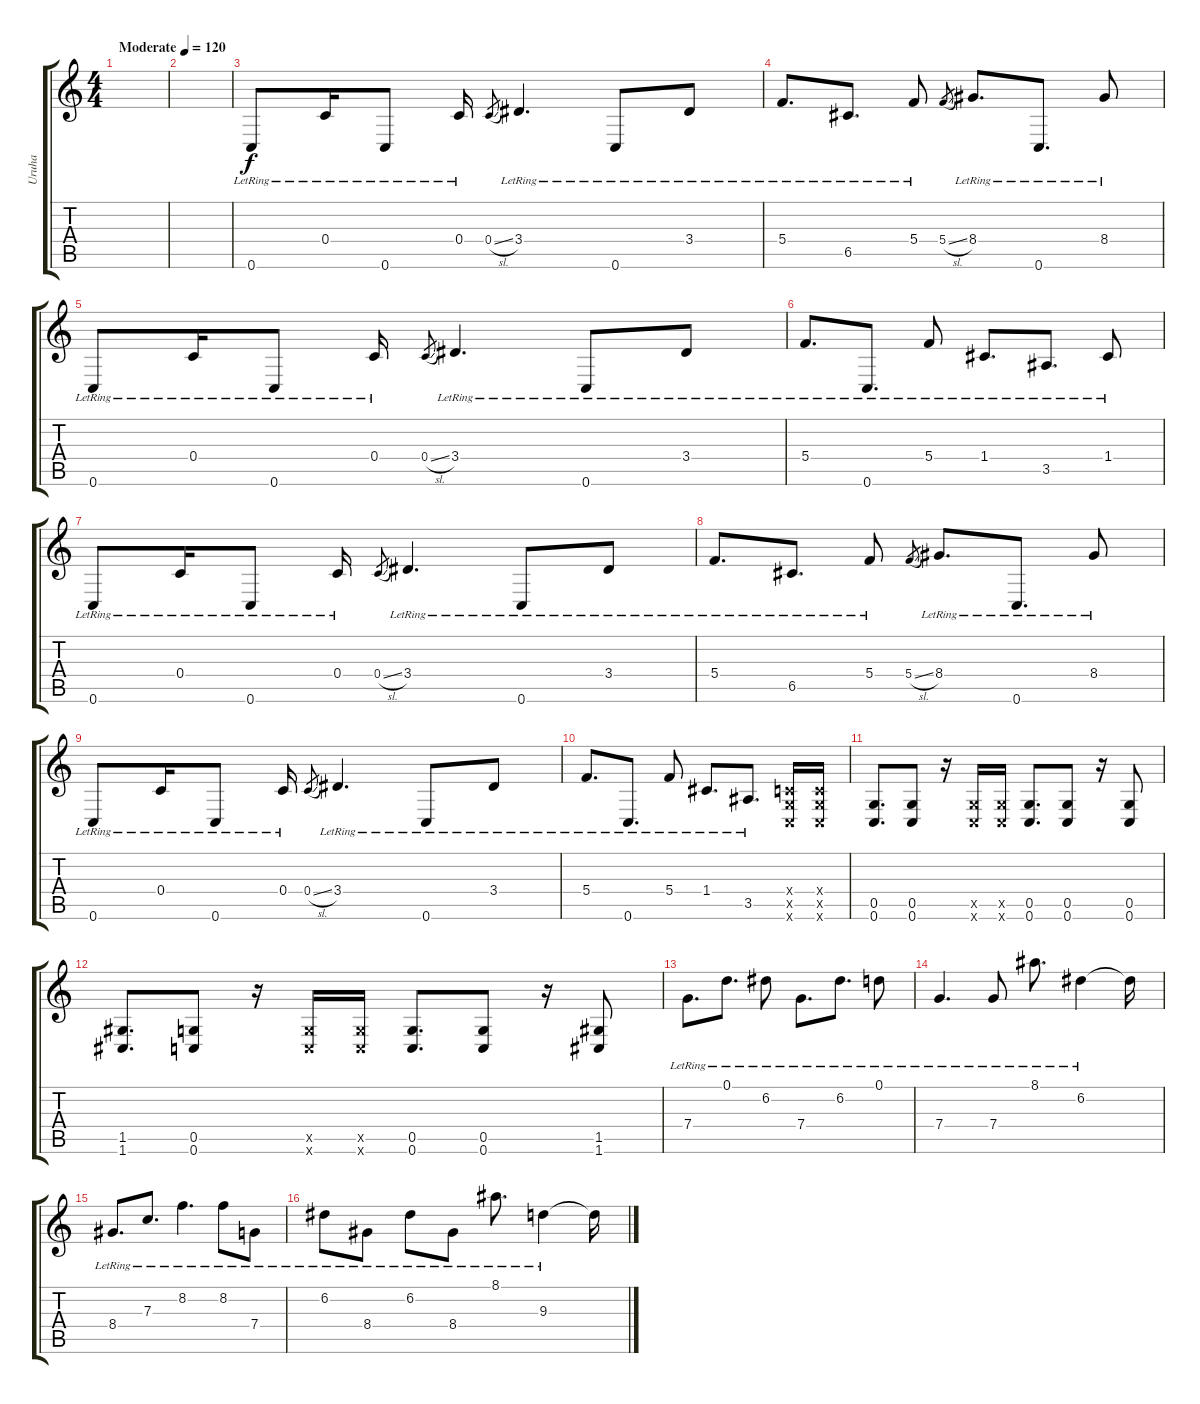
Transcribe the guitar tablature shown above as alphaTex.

\track ("Uruha" "Uruha") {instrument electricguitarclean}
\staff {score tabs}
\tuning (D4 A3 F3 C3 G2 C2) {hide}
\ts (4 4)
\tempo (120 "Moderate")
\clef g2
\ks c
|
|
0.6{lr}.8 0.4{lr}.16 0.6{lr}.8 0.4{lr}.16 0.4{sl}.8{gr} 3.4{lr}.4{d} 0.6{lr}.8 3.4{lr}.8 |
5.4{lr}.8{d} 6.5{lr}.8{d} 5.4{lr}.8 5.4{sl}.8{gr} 8.4{lr}.8{d} 0.6{lr}.8{d} 8.4{lr}.8 |
0.6{lr}.8 0.4{lr}.16 0.6{lr}.8 0.4{lr}.16 0.4{sl}.8{gr} 3.4{lr}.4{d} 0.6{lr}.8 3.4{lr}.8 |
5.4{lr}.8{d} 0.6{lr}.8{d} 5.4{lr}.8 1.4{lr}.8{d} 3.5{lr}.8{d} 1.4{lr}.8 |
0.6{lr}.8 0.4{lr}.16 0.6{lr}.8 0.4{lr}.16 0.4{sl}.8{gr} 3.4{lr}.4{d} 0.6{lr}.8 3.4{lr}.8 |
5.4{lr}.8{d} 6.5{lr}.8{d} 5.4{lr}.8 5.4{sl}.8{gr} 8.4{lr}.8{d} 0.6{lr}.8{d} 8.4{lr}.8 |
0.6{lr}.8 0.4{lr}.16 0.6{lr}.8 0.4{lr}.16 0.4{sl}.8{gr} 3.4{lr}.4{d} 0.6{lr}.8 3.4{lr}.8 |
5.4{lr}.8{d} 0.6{lr}.8{d} 5.4{lr}.8 1.4{lr}.8{d} 3.5{lr}.8{d} (0.4{x} 0.5{x} 0.6{x}).16{instrument overdrivenguitar} (0.4{x} 0.5{x} 0.6{x}).16 |
(0.5 0.6).8{d} (0.5 0.6).8 r.16 (0.5{x} 0.6{x}).16 (0.5{x} 0.6{x}).16 (0.5 0.6).8{d} (0.5 0.6).8 r.16 (0.5 0.6).8 |
(1.5 1.6).8{d} (0.5 0.6).8 r.16 (0.5{x} 0.6{x}).16 (0.5{x} 0.6{x}).16 (0.5 0.6).8{d} (0.5 0.6).8 r.16 (1.5 1.6).8 |
7.4{lr}.8{d instrument electricguitarclean} 0.1{lr}.8{d} 6.2{lr}.8 7.4{lr}.8{d} 6.2{lr}.8{d} 0.1{lr}.8 |
7.4{lr}.4{d} 7.4{lr}.8 8.1{lr}.8{d} 6.2{lr}.4 6.2{t}.16 |
8.4{lr}.8{d} 7.3{lr}.8{d} 8.2{lr}.4{d} 8.2{lr}.8 7.4{lr}.8 |
6.2{lr}.8 8.4{lr}.8 6.2{lr}.8 8.4{lr}.8 8.1{lr}.8{d} 9.3{lr}.4 9.3{t}.16
